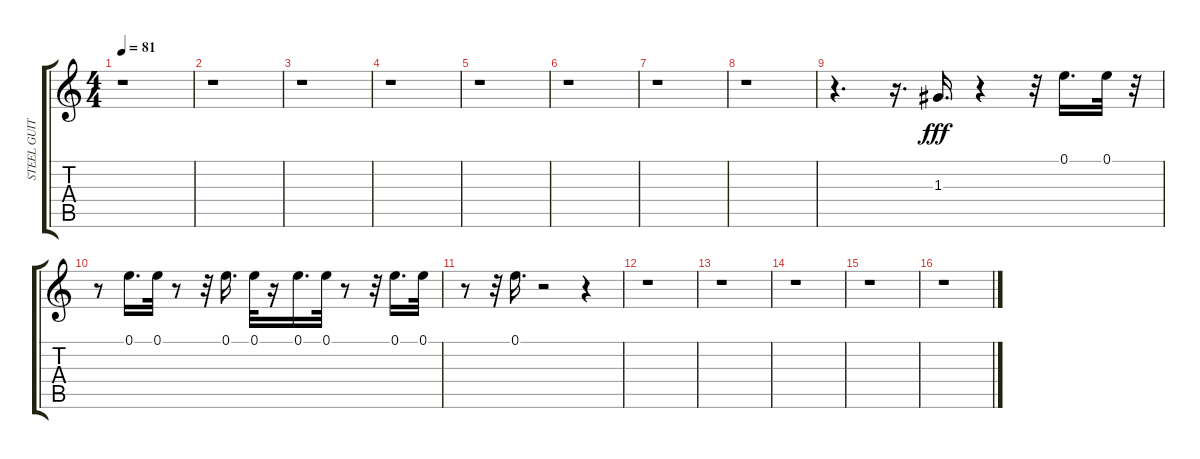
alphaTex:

\track ("STEEL GUITAR" "STEEL GUIT") {instrument electricguitarclean}
\staff {score tabs}
\tuning (E4 B3 G3 D3 A2 E2) {hide}
\ts (4 4)
\tempo 81
\clef g2
\ks c
r.1{dy fff} |
r.1 |
r.1 |
r.1 |
r.1 |
r.1 |
r.1 |
r.1 |
r.4{d} r.16{d} 1.3.16{d} r.4 r.32 0.1.16{d} 0.1.32 r.32 |
r.8 0.1.16{d} 0.1.32 r.8 r.32 0.1.16{d} 0.1.32 r.16 0.1.16{d} 0.1.32 r.8 r.32 0.1.16{d} 0.1.32 |
r.8 r.32 0.1.16{d} r.2 r.4 |
r.1 |
r.1 |
r.1 |
r.1 |
r.1
